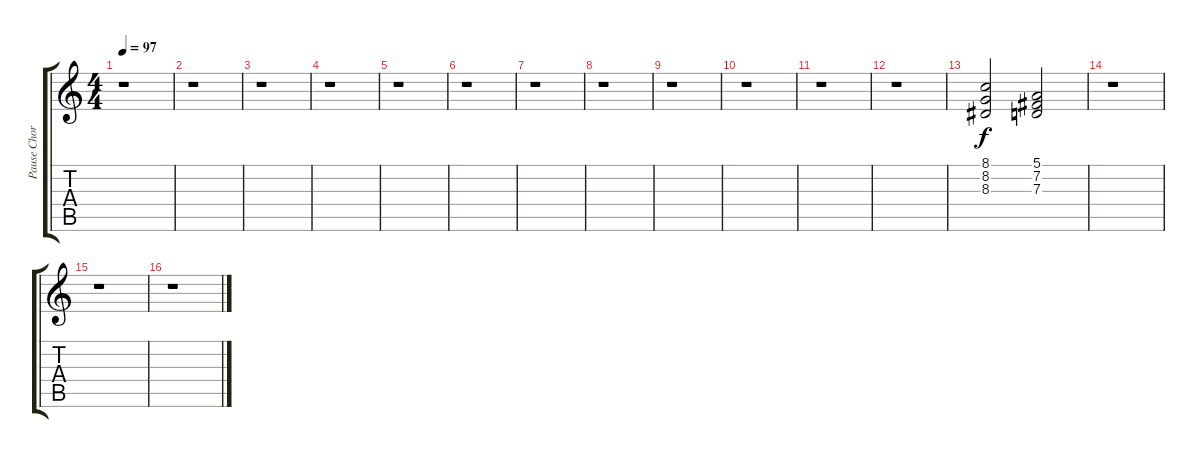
\track ("Pause Chords" "Pause Chor") {instrument acousticgrandpiano}
\staff {score tabs}
\tuning (E4 B3 G3 D3 A2 E2) {hide}
\ts (4 4)
\tempo 97
\clef g2
\ks c
r.1{dy f instrument acousticgrandpiano} |
r.1 |
r.1 |
r.1 |
r.1 |
r.1 |
r.1 |
r.1 |
r.1 |
r.1 |
r.1 |
r.1 |
(8.1 8.2 8.3).2 (5.1 7.2 7.3).2 |
r.1 |
r.1 |
r.1
